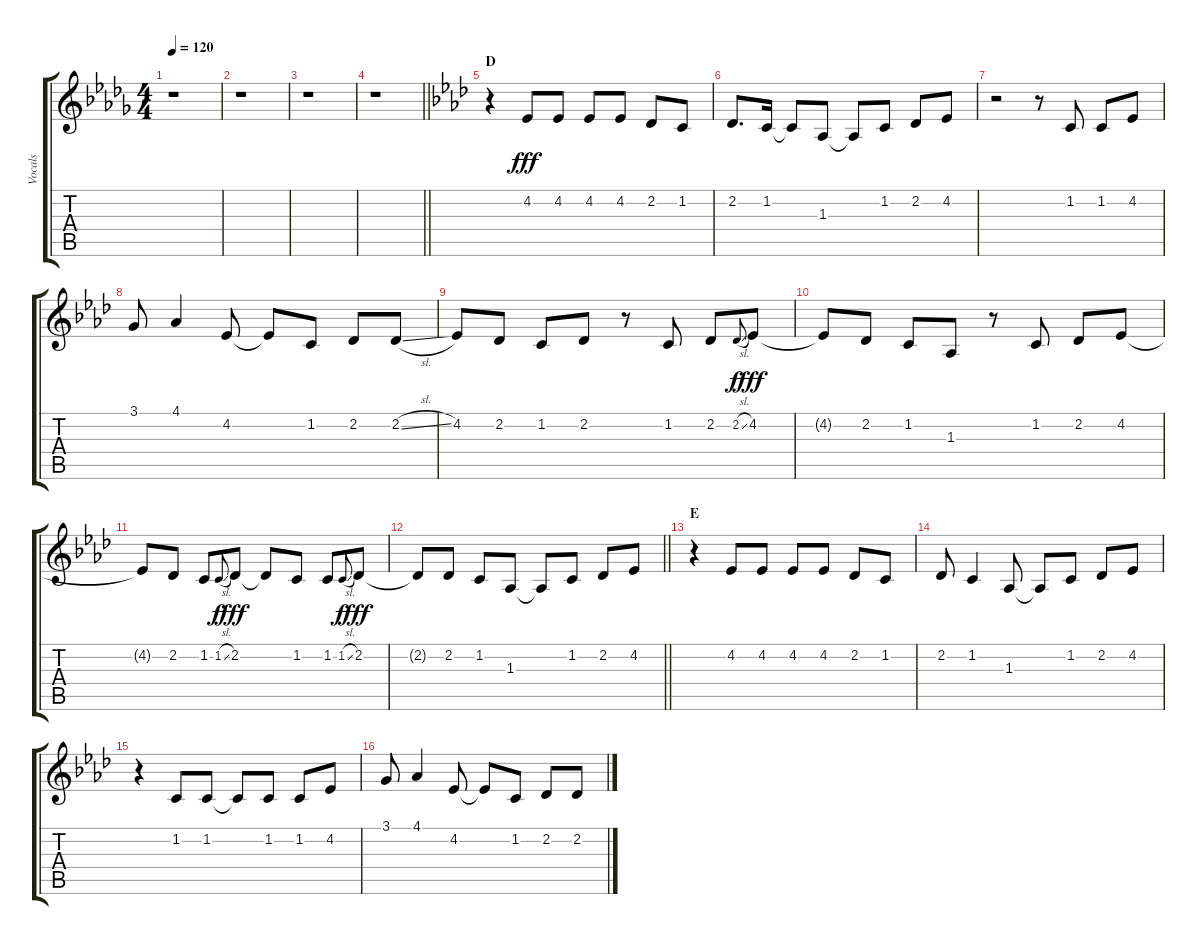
\track ("Vocals" "Vocals") {instrument voiceoohs}
\staff {score tabs}
\tuning (E4 B3 G3 D3 A2 E2) {hide}
\ts (4 4)
\tempo 120
\clef g2
\ks db
r.1{dy fff} |
r.1 |
r.1 |
\barLineRight lightlight
r.1 |
\section ("" "D")
\ks ab
r.4 4.2.8 4.2.8 4.2.8 4.2.8 2.2.8 1.2.8 |
2.2.8{d} 1.2.16 1.2{t}.8 1.3.8 1.3{t}.8 1.2.8 2.2.8 4.2.8 |
r.2 r.8 1.2.8 1.2.8 4.2.8 |
3.1.8 4.1.4 4.2.8 4.2{t}.8 1.2.8 2.2.8 2.2{sl}.8 |
4.2.8 2.2.8 1.2.8 2.2.8 r.8 1.2.8 2.2.8 2.2{sl}.8{gr onbeat dy f} 4.2.8{dy fff} |
4.2{t}.8 2.2.8 1.2.8 1.3.8 r.8 1.2.8 2.2.8 4.2.8 |
4.2{t}.8 2.2.8 1.2.8 1.2{sl}.8{gr onbeat dy f} 2.2.8{dy fff} 2.2{t}.8 1.2.8 1.2.8 1.2{sl}.8{gr onbeat dy f} 2.2.8{dy fff} |
\barLineRight lightlight
2.2{t}.8 2.2.8 1.2.8 1.3.8 1.3{t}.8 1.2.8 2.2.8 4.2.8 |
\section ("" "E")
r.4 4.2.8 4.2.8 4.2.8 4.2.8 2.2.8 1.2.8 |
2.2.8 1.2.4 1.3.8 1.3{t}.8 1.2.8 2.2.8 4.2.8 |
r.4 1.2.8 1.2.8 1.2{t}.8 1.2.8 1.2.8 4.2.8 |
3.1.8 4.1.4 4.2.8 4.2{t}.8 1.2.8 2.2.8 2.2{sl}.8
